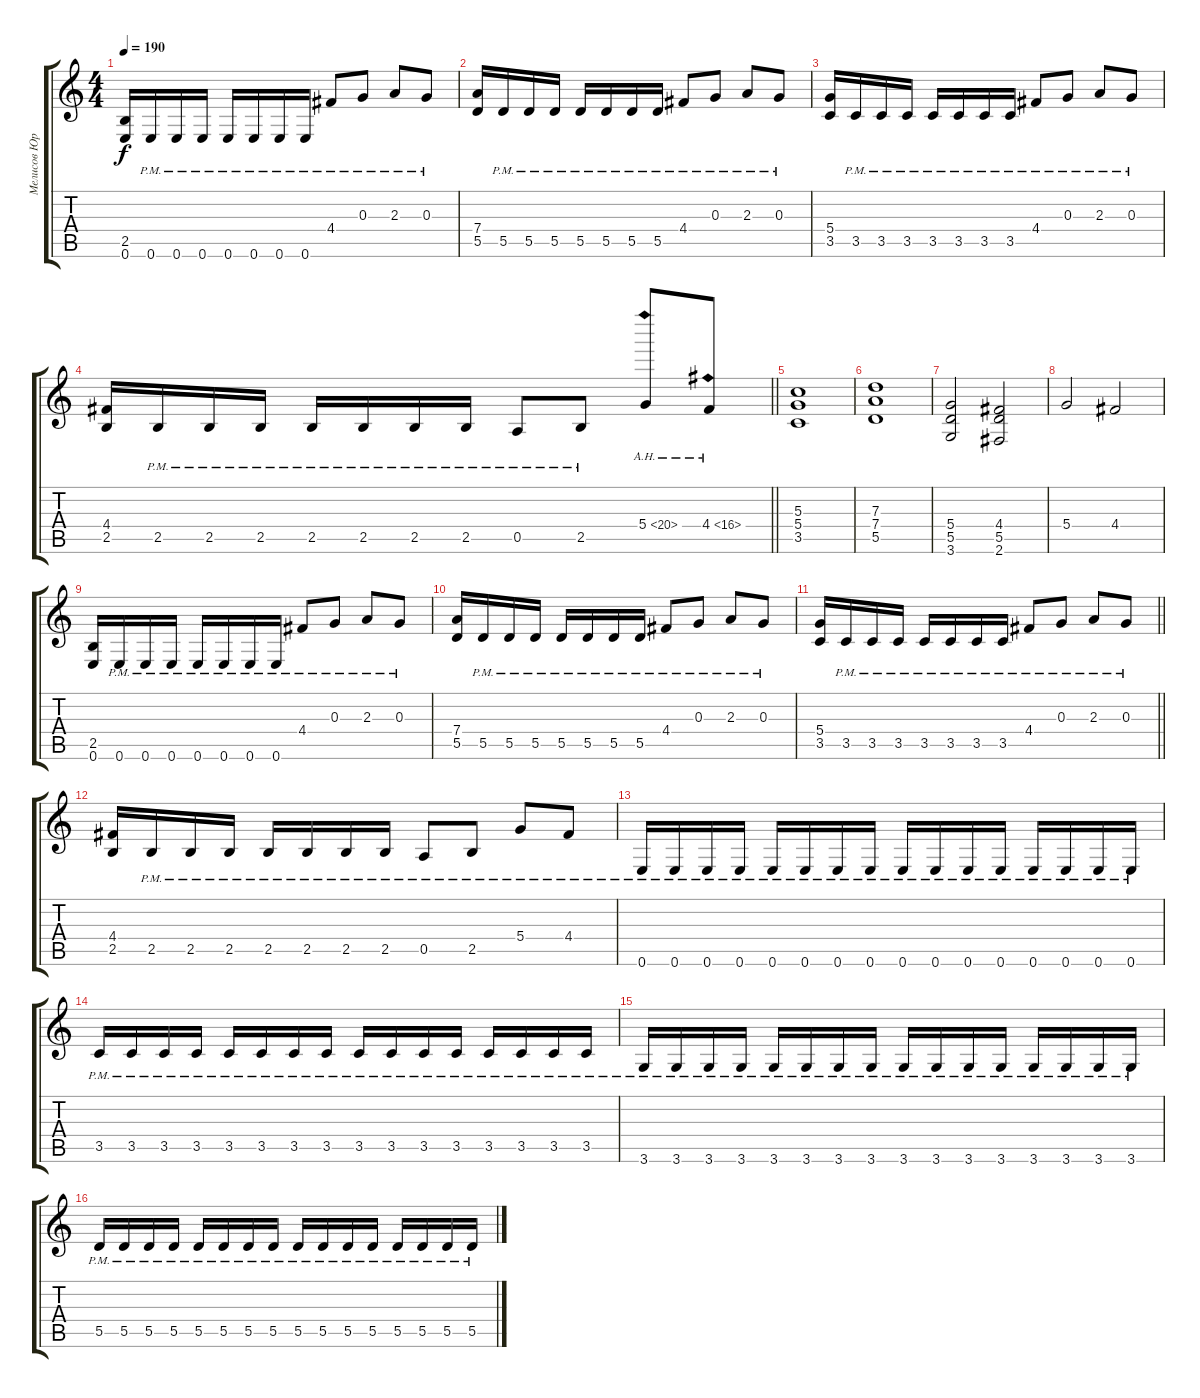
\track ("Мелисов Юрий" "Мелисов Юр") {instrument distortionguitar}
\staff {score tabs}
\tuning (E4 B3 G3 D3 A2 E2) {hide}
\ts (4 4)
\tempo 190
\clef g2
\ks c
(2.5 0.6).16{dy f} 0.6{pm}.16 0.6{pm}.16 0.6{pm}.16 0.6{pm}.16 0.6{pm}.16 0.6{pm}.16 0.6{pm}.16 4.4{pm}.8 0.3{pm}.8 2.3{pm}.8 0.3{pm}.8 |
(7.4 5.5).16 5.5{pm}.16 5.5{pm}.16 5.5{pm}.16 5.5{pm}.16 5.5{pm}.16 5.5{pm}.16 5.5{pm}.16 4.4{pm}.8 0.3{pm}.8 2.3{pm}.8 0.3{pm}.8 |
(5.4 3.5).16 3.5{pm}.16 3.5{pm}.16 3.5{pm}.16 3.5{pm}.16 3.5{pm}.16 3.5{pm}.16 3.5{pm}.16 4.4{pm}.8 0.3{pm}.8 2.3{pm}.8 0.3{pm}.8 |
\barLineRight lightlight
(4.4 2.5).16 2.5{pm}.16 2.5{pm}.16 2.5{pm}.16 2.5{pm}.16 2.5{pm}.16 2.5{pm}.16 2.5{pm}.16 0.5{pm}.8 2.5{pm}.8 5.4{ah 15}.8 4.4{ah 12}.8 |
(5.3 5.4 3.5).1 |
(7.3 7.4 5.5).1 |
(5.4 5.5 3.6).2 (4.4 5.5 2.6).2 |
5.4.2 4.4.2 |
(2.5 0.6).16 0.6{pm}.16 0.6{pm}.16 0.6{pm}.16 0.6{pm}.16 0.6{pm}.16 0.6{pm}.16 0.6{pm}.16 4.4{pm}.8 0.3{pm}.8 2.3{pm}.8 0.3{pm}.8 |
(7.4 5.5).16 5.5{pm}.16 5.5{pm}.16 5.5{pm}.16 5.5{pm}.16 5.5{pm}.16 5.5{pm}.16 5.5{pm}.16 4.4{pm}.8 0.3{pm}.8 2.3{pm}.8 0.3{pm}.8 |
\barLineRight lightlight
(5.4 3.5).16 3.5{pm}.16 3.5{pm}.16 3.5{pm}.16 3.5{pm}.16 3.5{pm}.16 3.5{pm}.16 3.5{pm}.16 4.4{pm}.8 0.3{pm}.8 2.3{pm}.8 0.3{pm}.8 |
(4.4 2.5).16 2.5{pm}.16 2.5{pm}.16 2.5{pm}.16 2.5{pm}.16 2.5{pm}.16 2.5{pm}.16 2.5{pm}.16 0.5{pm}.8 2.5{pm}.8 5.4{pm}.8 4.4{pm}.8 |
0.6{pm}.16 0.6{pm}.16 0.6{pm}.16 0.6{pm}.16 0.6{pm}.16 0.6{pm}.16 0.6{pm}.16 0.6{pm}.16 0.6{pm}.16 0.6{pm}.16 0.6{pm}.16 0.6{pm}.16 0.6{pm}.16 0.6{pm}.16 0.6{pm}.16 0.6{pm}.16 |
3.5{pm}.16 3.5{pm}.16 3.5{pm}.16 3.5{pm}.16 3.5{pm}.16 3.5{pm}.16 3.5{pm}.16 3.5{pm}.16 3.5{pm}.16 3.5{pm}.16 3.5{pm}.16 3.5{pm}.16 3.5{pm}.16 3.5{pm}.16 3.5{pm}.16 3.5{pm}.16 |
3.6{pm}.16 3.6{pm}.16 3.6{pm}.16 3.6{pm}.16 3.6{pm}.16 3.6{pm}.16 3.6{pm}.16 3.6{pm}.16 3.6{pm}.16 3.6{pm}.16 3.6{pm}.16 3.6{pm}.16 3.6{pm}.16 3.6{pm}.16 3.6{pm}.16 3.6{pm}.16 |
5.5{pm}.16 5.5{pm}.16 5.5{pm}.16 5.5{pm}.16 5.5{pm}.16 5.5{pm}.16 5.5{pm}.16 5.5{pm}.16 5.5{pm}.16 5.5{pm}.16 5.5{pm}.16 5.5{pm}.16 5.5{pm}.16 5.5{pm}.16 5.5{pm}.16 5.5{pm}.16
